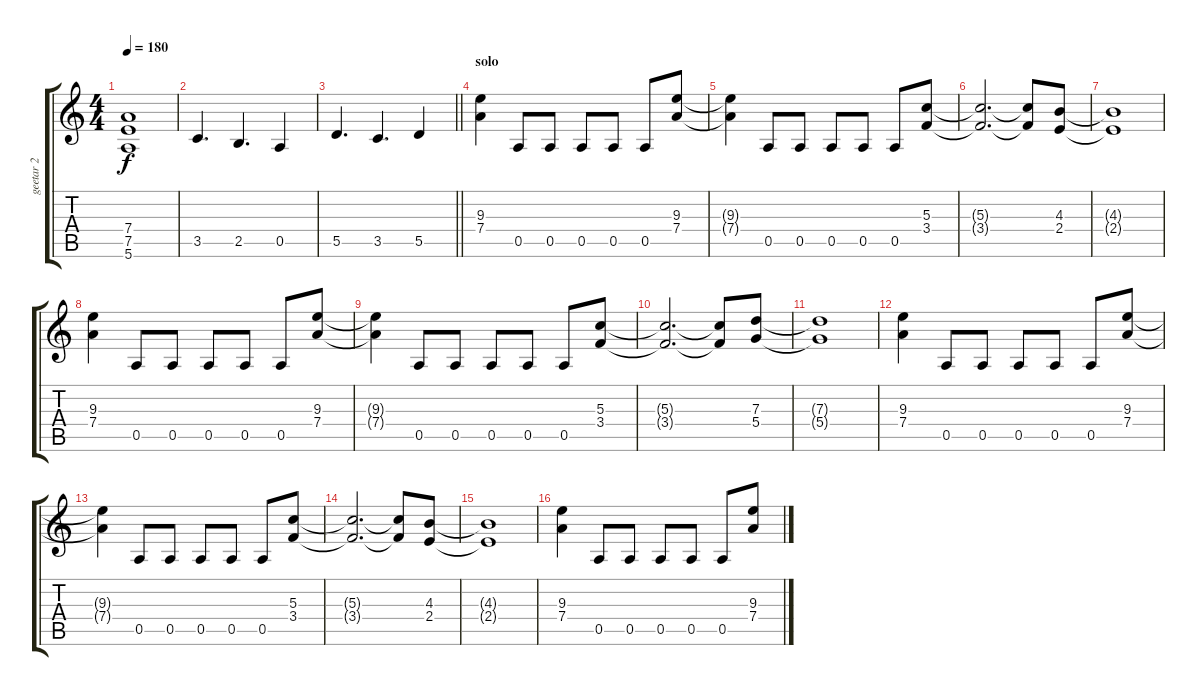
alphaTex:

\track ("geetar 2" "geetar 2") {instrument distortionguitar}
\staff {score tabs}
\tuning (E4 B3 G3 D3 A2 E2) {hide}
\ts (4 4)
\tempo 180
\clef g2
\ks c
(7.4{t} 7.5{t} 5.6{t}).1{dy f} |
3.5.4{d} 2.5.4{d} 0.5.4 |
\barLineRight lightlight
5.5.4{d} 3.5.4{d} 5.5.4 |
\section ("" "solo")
(9.3 7.4).4 0.5.8 0.5.8 0.5.8 0.5.8 0.5.8 (9.3 7.4).8 |
(9.3{t} 7.4{t}).4 0.5.8 0.5.8 0.5.8 0.5.8 0.5.8 (5.3 3.4).8 |
(5.3{t} 3.4{t}).2{d} (5.3{t} 3.4{t}).8 (4.3 2.4).8 |
(4.3{t} 2.4{t}).1 |
(9.3 7.4).4 0.5.8 0.5.8 0.5.8 0.5.8 0.5.8 (9.3 7.4).8 |
(9.3{t} 7.4{t}).4 0.5.8 0.5.8 0.5.8 0.5.8 0.5.8 (5.3 3.4).8 |
(5.3{t} 3.4{t}).2{d} (5.3{t} 3.4{t}).8 (7.3 5.4).8 |
(7.3{t} 5.4{t}).1 |
(9.3 7.4).4 0.5.8 0.5.8 0.5.8 0.5.8 0.5.8 (9.3 7.4).8 |
(9.3{t} 7.4{t}).4 0.5.8 0.5.8 0.5.8 0.5.8 0.5.8 (5.3 3.4).8 |
(5.3{t} 3.4{t}).2{d} (5.3{t} 3.4{t}).8 (4.3 2.4).8 |
(4.3{t} 2.4{t}).1 |
(9.3 7.4).4 0.5.8 0.5.8 0.5.8 0.5.8 0.5.8 (9.3 7.4).8
